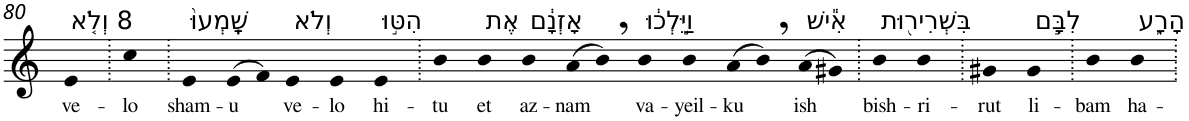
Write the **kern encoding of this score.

**kern	**text
*part1	*part1
*staff1	*staff1
*I"Piano	*
*I'Pno	*
!!LO:PB:g=z
*clefG2	*
*k[]	*
=80	=80
!LO:TX:a:t=8 וְלֹ֤א	!
!	!LO:LY:b
4e	ve-
=81.	=81.
!	!LO:LY:b
4cc	-lo
=82.	=82.
!LO:TX:a:t=שָֽׁמְעוּ֙	!
!	!LO:LY:b
4e	sham-
!	!LO:LY:b
(>8e	-u
8f)	.
!LO:TX:a:t=וְלֹא	!
!	!LO:LY:b
4e	ve-
!	!LO:LY:b
4e	-lo
!LO:TX:a:t=הִטּ֣וּ	!
!	!LO:LY:b
4e	hi-
=83.	=83.
!	!LO:LY:b
4b	-tu
!LO:TX:a:t=אֶת	!
!	!LO:LY:b
4b	et
!LO:TX:a:t=אָזְנָ֔ם	!
!	!LO:LY:b
4b	az-
!	!LO:LY:b
(>8a	-nam
8b,)	.
!LO:TX:a:t=וַיֵּ֣לְכ֔וּ	!
!	!LO:LY:b
4b	va-
!	!LO:LY:b
4b	-yeil-
!	!LO:LY:b
(>8a	-ku
8b,)	.
!LO:TX:a:t=אִ֕ישׁ	!
!	!LO:LY:b
(>8a	ish
8g#X)	.
=84.	=84.
!LO:TX:a:t=בִּשְׁרִיר֖וּת	!
!	!LO:LY:b
4b	bish-
!	!LO:LY:b
4b	-ri-
=85.	=85.
!	!LO:LY:b
4g#X	-rut
!LO:TX:a:t=לִבָּ֣ם	!
!	!LO:LY:b
4g#	li-
=86.	=86.
!	!LO:LY:b
4b	-bam
!LO:TX:a:t=הָרָ֑ע	!
!	!LO:LY:b
4b	ha-
=.	=.
*-	*-
